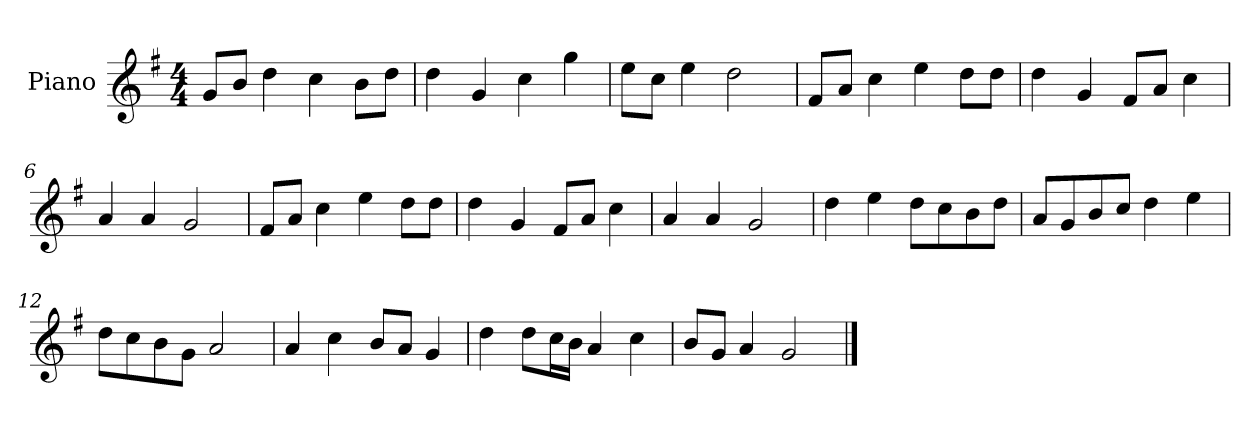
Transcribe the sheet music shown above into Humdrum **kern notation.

**kern
*part1
*staff1
*I"Piano
*I'P-no
*clefG2
*k[f#]
*M4/4
*MM90
=1
8g/L
8b/J
4dd\
4cc\
8b\L
8dd\J
=2
4dd\
4g/
4cc\
4gg\
=3
8ee\L
8cc\J
4ee\
2dd\
=4
8f#/L
8a/J
4cc\
4ee\
8dd\L
8dd\J
=5
4dd\
4g/
8f#/L
8a/J
4cc\
=6
4a/
4a/
2g/
=7
8f#/L
8a/J
4cc\
4ee\
8dd\L
8dd\J
!!LO:LB:g=z
=8
4dd\
4g/
8f#/L
8a/J
4cc\
=9
4a/
4a/
2g/
=10
4dd\
4ee\
8dd\L
8cc\
8b\
8dd\J
=11
8a/L
8g/
8b/
8cc/J
4dd\
4ee\
=12
8dd\L
8cc\
8b\
8g\J
2a/
=13
4a/
4cc\
8b/L
8a/J
4g/
=14
4dd\
8dd\L
16cc\L
16b\JJ
4a/
4cc\
!!LO:LB:g=z
=15
8b/L
8g/J
4a/
2g/
==
*-
